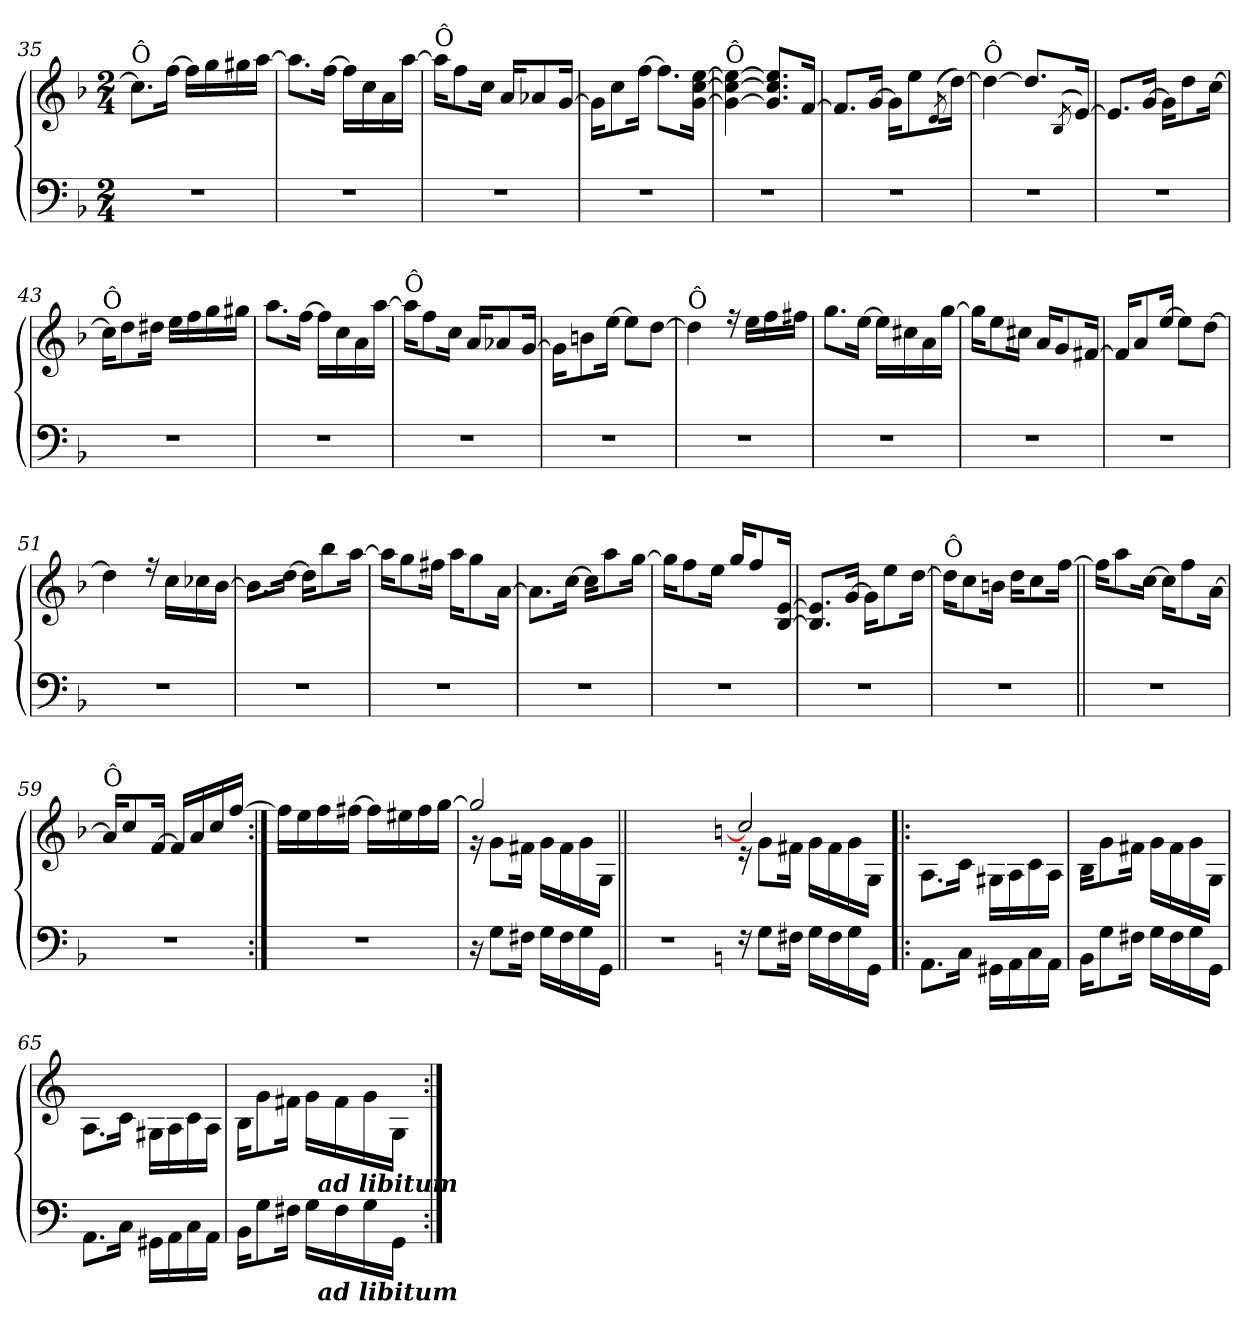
**kern	**kern
*part2	*part1
*staff2	*staff1
!!LO:LB:g=z
*clefF4	*clefG2
*k[b-]	*k[b-]
*F:	*F:
*M2/4	*M2/4
=35	=35
*	*^
!	!LO:TX:a:t=Ô	!
2r	8.cc\L]	2ryy
.	[<16ff\Jk	.
.	16ff\LL]	.
.	16gg\	.
.	16gg#X\	.
.	[<16aa\JJ	.
=36	=36	=36
2r	8.aa\L]	2ryy
.	[<16ff\Jk	.
.	16ff\LL]	.
.	16cc\	.
.	16a\	.
.	[<16aa\JJ	.
=37	=37	=37
!	!LO:TX:a:t=Ô	!
2r	16aa\KL]	2ryy
.	8ff\	.
.	16cc\Jk	.
.	16a/KL	.
.	8a-X/	.
.	[>16g/Jk	.
=38	=38	=38
2r	16g\KL]	2ryy
.	8cc\	.
.	[<16ff\Jk	.
.	8.ff\L]	.
.	[<16g\ [<16cc\ [<16ee\Jk	.
=39	=39	=39
!	!LO:TX:a:t=Ô	!
2r	4g\_ 4cc\_ 4ee\_	2ryy
.	8.g/] 8.cc/] 8.ee/]L	.
.	[>16f/Jk	.
!!LO:LB:g=z	!!
=40	=40	=40
2r	8.f/L]	2ryy
.	[>16g/Jk	.
.	16g\KL]	.
.	8ee\	.
.	(<8qd/	.
.	[<16dd\Jk)	.
=41	=41	=41
!	!LO:TX:a:t=Ô	!
2r	4dd\_	2ryy
.	8.dd/L]	.
.	(<8qB-/	.
.	[>16e/Jk)	.
=42	=42	=42
2r	8.e/L]	2ryy
.	[>16g/Jk	.
.	16g\KL]	.
.	8dd\	.
.	[<16cc\Jk	.
=43	=43	=43
!	!LO:TX:a:t=Ô	!
2r	16cc\KL]	2ryy
.	8dd\	.
.	16dd#X\Jk	.
.	16ee\LL	.
.	16ff\	.
.	16gg\	.
.	16gg#X\JJ	.
=44	=44	=44
2r	8.aa\L	2ryy
.	[<16ff\Jk	.
.	16ff\LL]	.
.	16cc\	.
.	16a\	.
.	[<16aa\JJ	.
!!LO:LB:g=z	!!
=45	=45	=45
!	!LO:TX:a:t=Ô	!
2r	16aa\KL]	2ryy
.	8ff\	.
.	16cc\Jk	.
.	16a/KL	.
.	8a-X/	.
.	[>16g/Jk	.
=46	=46	=46
2r	16g\KL]	2ryy
.	8bn\	.
.	[<16ee\Jk	.
.	8ee\L]	.
.	[<8dd\J	.
=47	=47	=47
!	!LO:TX:a:t=Ô	!
2r	4dd\]	2ryy
.	16ree	.
.	16ee\LL	.
.	16ff\	.
.	16ff#X\JJ	.
=48	=48	=48
2r	8.gg\L	2ryy
.	[<16ee\Jk	.
.	16ee\LL]	.
.	16cc#X\	.
.	16a\	.
.	[<16gg\JJ	.
!!LO:LB:g=z	!!
=49	=49	=49
2r	16gg\KL]	2ryy
.	8ee\	.
.	16cc#X\Jk	.
.	16a/KL	.
.	8g/	.
.	[>16f#X/Jk	.
=50	=50	=50
2r	16f#/KL]	2ryy
.	8a/	.
.	[>16ee/Jk	.
.	8ee\L]	.
.	[<8dd\J	.
=51	=51	=51
2r	4dd\]	2ryy
.	16ree	.
.	16cc\LL	.
.	16cc-X\	.
.	[<16b-\JJ	.
=52	=52	=52
2r	8.b-\L]	2ryy
.	[<16dd\Jk	.
.	16dd\KL]	.
.	8bb-\	.
.	[<16aa\Jk	.
=53	=53	=53
2r	16aa\KL]	2ryy
.	8gg\	.
.	16ff#X\Jk	.
.	16aa\KL	.
.	8gg\	.
.	[<16a\Jk	.
!!LO:LB:g=z	!!
=54	=54	=54
2r	8.a\L]	2ryy
.	[<16cc\Jk	.
.	16cc\KL]	.
.	8aa\	.
.	[<16gg\Jk	.
=55	=55	=55
2r	16gg\KL]	2ryy
.	8ff\	.
.	16ee\Jk	.
.	16gg/KL	.
.	8ff/	.
.	[>16B-/ [>16e/Jk	.
=56	=56	=56
2r	8.B-/] 8.e/]L	2ryy
.	[>16g/Jk	.
.	16g\KL]	.
.	8ee\	.
.	[<16dd\Jk	.
=57	=57	=57
!	!LO:TX:a:t=Ô	!
2r	16dd\KL]	2ryy
.	8cc\	.
.	16bn\Jk	.
.	16dd\KL	.
.	8cc\	.
.	[<16ff\Jk	.
!!LO:LB:g=z	!!
=58||	=58||	=58||
2r	16ff\KL]	2ryy
.	8aa\	.
.	[<16cc\Jk	.
.	16cc\KL]	.
.	8ff\	.
.	[<16a\Jk	.
=59	=59	=59
!	!LO:TX:a:t=Ô	!
2r	16a/KL]	2ryy
.	8cc/	.
.	[<16f/Jk	.
.	16f/LL]	.
.	16a/	.
.	16cc/	.
.	[>16ff/JJ	.
=60:|!	=60:|!	=60:|!
2r	16ff\LL]	4ryy
.	16ee\	.
.	16ff\	.
.	[<16ff#X\JJ	.
.	16ff#\LL]	4ryy
.	16ee#X\	.
.	16ff#\	.
.	[<16gg\JJ	.
=61	=61	=61
*	*	*^
16r	2gg/]	16rf	2ryy
8G\L	.	8g!\L	.
16F#\Jk	.	16f#X!\Jk	.
16G\LL	.	16g!\LL	.
16F#\	.	16f#!\	.
16G\	.	16g!\	.
16GG\JJ	.	16G!\JJ	.
*	*v	*v	*v
=61X1||	=61X1||
*	*stria0
2r	2ryy
!!LO:LB:g=z
=62-	=62-
*	*stria5
*k[]	*k[]
*C:	*C:
*	*^
*	*	*^
16rE	(<2cc/]	16re	2ryy
8G\L	.	8g!\L	.
16F#\Jk	.	16f#X!\Jk	.
16G\LL	.	16g!\LL	.
16F#\	.	16f#!\	.
16G\	.	16g!\	.
16GG\JJ	.	16G!\JJ	.
*	*	*v	*v
=63!|:	=63!|:	=63!|:
8.AA\L	8.A!\L	2ryy
16C\Jk	16c!\Jk	.
16GG#\LL	16G#X!\LL	.
16AA\	16A!\	.
16C\	16c!\	.
16AA\JJ	16A!\JJ	.
=64	=64	=64
16BB\KL	16B!\KL	2ryy
8G\	8g!\	.
16F#\Jk	16f#X!\Jk	.
16G\LL	16g!\LL	.
16F#\	16f#!\	.
16G\	16g!\	.
16GG\JJ	16G!\JJ	.
=65	=65	=65
8.AA\L	8.A!\L	2ryy
16C\Jk	16c!\Jk	.
16GG#\LL	16G#X!\LL	.
16AA\	16A!\	.
16C\	16c!\	.
16AA\JJ	16A!\JJ	.
=66	=66	=66
*^	*	*^
16BB\KL	4ryy	16B!\KL	2ryy	4ryy
8G\	.	8g!\	.	.
16F#\Jk	.	16f#X!\Jk	.	.
16G\LL	32ryy	16g!\LL	.	32ryy
!	!	!	!	!LO:TX:b:Bi:t=ad libitum
!	!LO:TX:b:Bi:t=ad libitum	!	!	!
.	8..ryy	.	.	8..ryy
16F#\	.	16f#!\	.	.
16G\	.	16g!\	.	.
16GG\JJ	.	16G!\JJ	.	.
*v	*v	*	*	*
*	*v	*v	*v
=:|!	=:|!
*-	*-
